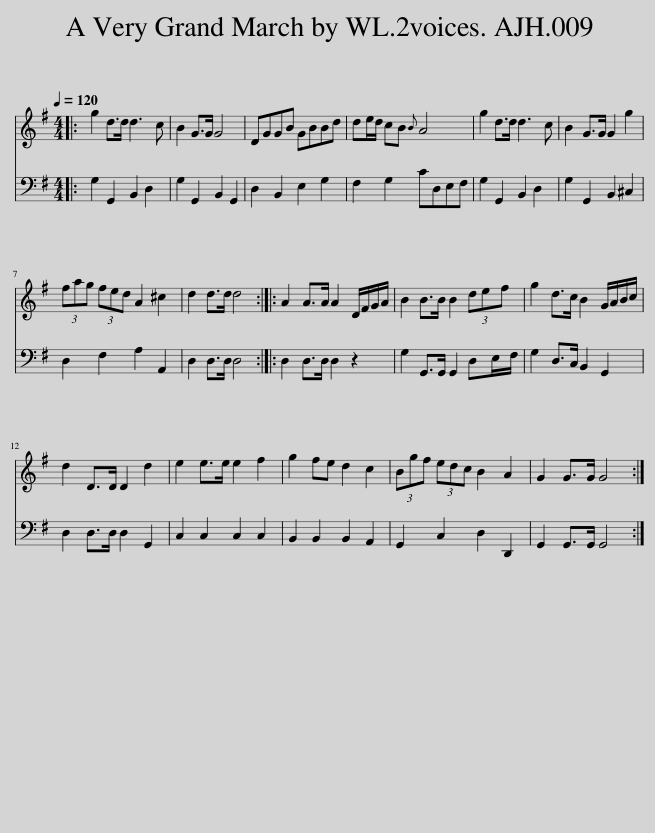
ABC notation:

X:1
%%score 1 2
L:1/8
Q:1/4=120
M:4/4
I:linebreak $
K:G
V:1 treble
V:2 bass
V:1
|: g2 d>d d3 c | B2 G>G G4 | DGGB GBBd | de/d/ cB{B} A4 | g2 d>d d3 c | %5
 B2 G>G G2 g2 |$ (3fag (3fed A2 ^c2 | d2 d>d d4 :: A2 A>A A2 D/F/G/A/ | B2 B>B B2 (3def | %10
 g2 d>c B2 G/A/B/c/ |$ d2 D>D D2 d2 | e2 e>e e2 f2 | g2 fe d2 c2 | (3Bgf (3edc B2 A2 | %15
 G2 G>G G4 :| %16
V:2
|: G,2 G,,2 B,,2 D,2 | G,2 G,,2 B,,2 G,,2 | D,2 B,,2 E,2 G,2 | F,2 G,2 CD,E,F, | G,2 G,,2 B,,2 D,2 | %5
 G,2 G,,2 B,,2 ^C,2 |$ D,2 F,2 A,2 A,,2 | D,2 D,>D, D,4 :: D,2 D,>D, D,2 z2 | G,2 G,,>G,, G,,2 D,E,/F,/ | %10
 G,2 D,>C, B,,2 G,,2 |$ D,2 D,>D, D,2 G,,2 | C,2 C,2 C,2 C,2 | B,,2 B,,2 B,,2 A,,2 | G,,2 C,2 D,2 D,,2 | %15
 G,,2 G,,>G,, G,,4 :| %16
